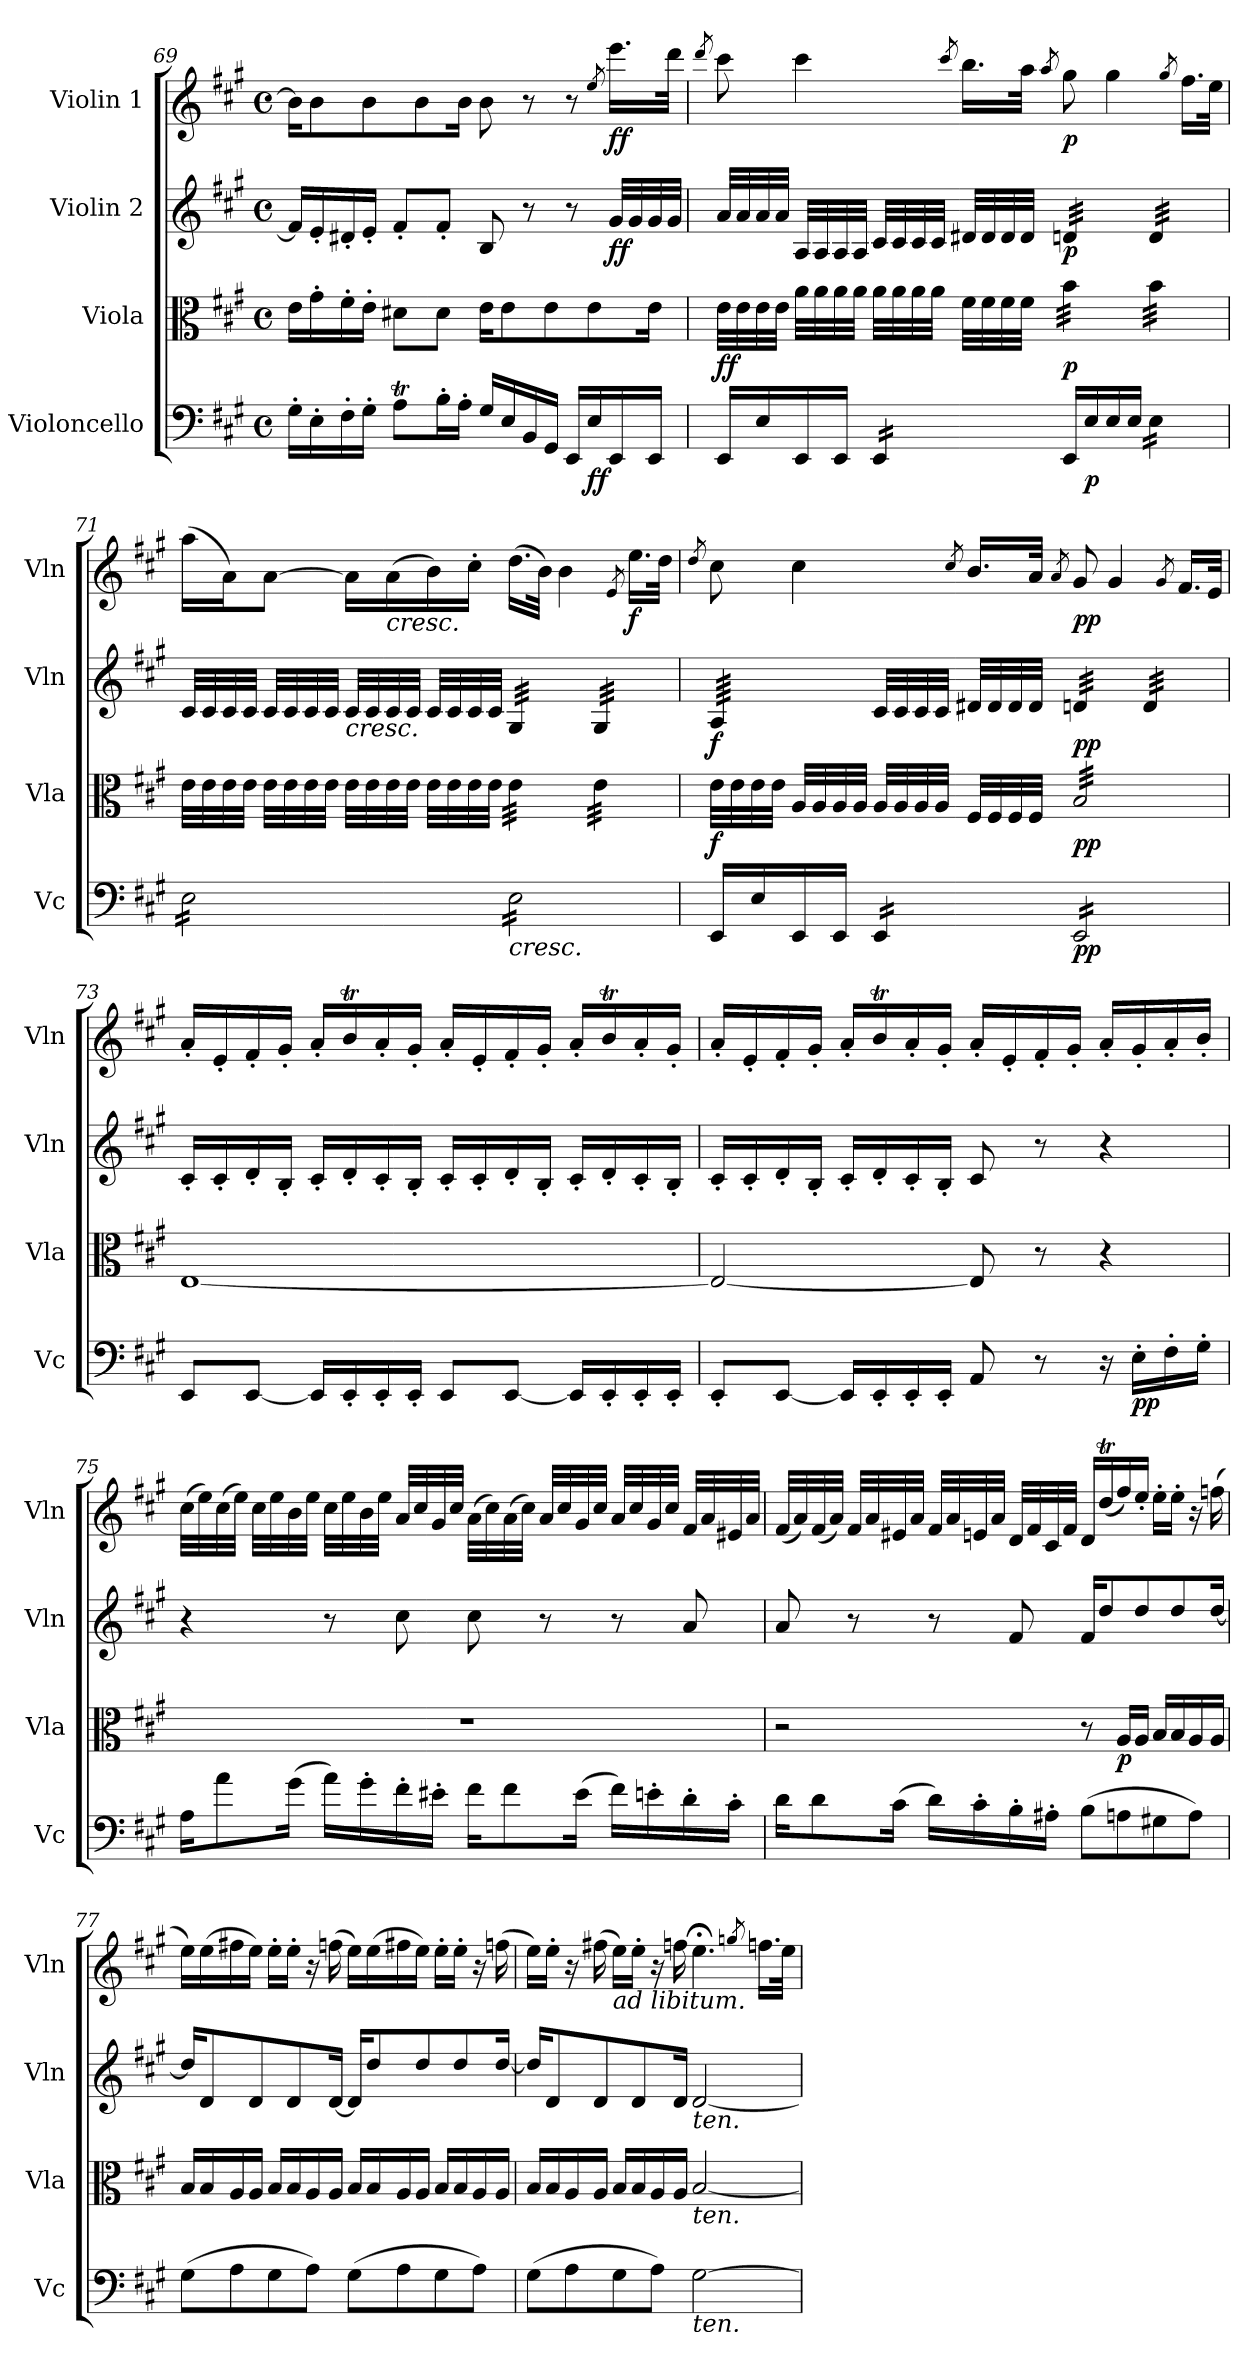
**kern	**dynam	**kern	**dynam	**kern	**dynam	**kern	**dynam
*part4	*part4	*part3	*part3	*part2	*part2	*part1	*part1
*staff4	*staff4	*staff3	*staff3	*staff2	*staff2	*staff1	*staff1
*I"Violoncello	*	*I"Viola	*	*I"Violin 2	*	*I"Violin 1	*
*I'Vc	*	*I'Vla	*	*I'Vln	*	*I'Vln	*
*clefF4	*	*clefC3	*	*clefG2	*	*clefG2	*
*k[f#c#g#]	*	*k[f#c#g#]	*	*k[f#c#g#]	*	*k[f#c#g#]	*
*M4/4	*	*M4/4	*	*M4/4	*	*M4/4	*
*met(c)	*	*met(c)	*	*met(c)	*	*met(c)	*
=69	=69	=69	=69	=69	=69	=69	=69
16G#'\LL	.	16e\LL	.	16f#/LL]	.	16b\KL]	.
16E'\	.	16g#'\	.	16e'/	.	8b\	.
16F#'\	.	16f#'\	.	16d#X'/	.	.	.
16G#'\JJ	.	16e'\JJ	.	16e'/JJ	.	8b\	.
8AT\L	.	8d#X\L	.	8f#'/L	.	.	.
.	.	.	.	.	.	8b\	.
16B'\L	.	8d#\J	.	8f#'/J	.	.	.
16A'\JJ	.	.	.	.	.	16b\Jk	.
16G#/LL	.	16e\KL	.	8B/	.	8b\	.
16E/	.	8e\	.	.	.	.	.
16BB/	.	.	.	8r	.	8r	.
16GG#/JJ	.	8e\	.	.	.	.	.
16EE/LL	.	.	.	8r	.	8r	.
!	!LO:DY:b	!	!	!	!	!	!
16E/	ff	8e\	.	.	.	.	.
.	.	.	.	.	.	8qee/	.
!	!	!	!	!	!LO:DY:b	!	!LO:DY:b
16EE/	.	.	.	32g#/LLL	ff	16.eee\LL	ff
.	.	.	.	32g#/	.	.	.
16EE/JJ	.	16e\Jk	.	32g#/	.	.	.
.	.	.	.	32g#/JJJ	.	32ddd\JJk	.
=70	=70	=70	=70	=70	=70	=70	=70
.	.	.	.	.	.	8qddd/	.
!	!	!	!LO:DY:b	!	!	!	!
16EE/LL	.	32e\LLL	ff	32a/LLL	.	8ccc#\	.
.	.	32e\	.	32a/	.	.	.
16E/	.	32e\	.	32a/	.	.	.
.	.	32e\JJJ	.	32a/JJJ	.	.	.
16EE/	.	32a\LLL	.	32A/LLL	.	4ccc#\	.
.	.	32a\	.	32A/	.	.	.
16EE/JJ	.	32a\	.	32A/	.	.	.
.	.	32a\JJJ	.	32A/JJJ	.	.	.
*tremolo	*	*	*	*	*	*	*
16EE/LL	.	32a\LLL	.	32c#/LLL	.	.	.
.	.	32a\	.	32c#/	.	.	.
16EE/	.	32a\	.	32c#/	.	.	.
.	.	32a\JJJ	.	32c#/JJJ	.	.	.
.	.	.	.	.	.	8qccc#/	.
16EE/	.	32f#\LLL	.	32d#X/LLL	.	16.bb\LL	.
.	.	32f#\	.	32d#/	.	.	.
16EE/JJ	.	32f#\	.	32d#/	.	.	.
*Xtremolo	*	*	*	*	*	*	*
.	.	32f#\JJJ	.	32d#/JJJ	.	32aa\JJk	.
.	.	.	.	.	.	8qaa/	.
!	!	!	!LO:DY:b	!	!LO:DY:b	!	!LO:DY:b
*	*	*tremolo	*	*	*	*	*
*	*	*	*	*tremolo	*	*	*
16EE/LL	.	32b\LLL	p	32dn/LLL	p	8gg#\	p
.	.	32b\	.	32dn/	.	.	.
!	!LO:DY:b	!	!	!	!	!	!
16E/	p	32b\	.	32dn/	.	.	.
.	.	32b\	.	32dn/	.	.	.
16E/	.	32b\	.	32dn/	.	4gg#\	.
.	.	32b\	.	32dn/	.	.	.
16E/JJ	.	32b\	.	32dn/	.	.	.
.	.	32b\JJJ	.	32dn/JJJ	.	.	.
*tremolo	*	*	*	*	*	*	*
16E\LL	.	32b\LLL	.	32d/LLL	.	.	.
.	.	32b\	.	32d/	.	.	.
16E\	.	32b\	.	32d/	.	.	.
.	.	32b\	.	32d/	.	.	.
.	.	.	.	.	.	8qgg#/	.
16E\	.	32b\	.	32d/	.	16.ff#\LL	.
.	.	32b\	.	32d/	.	.	.
16E\JJ	.	32b\	.	32d/	.	.	.
.	.	32b\JJJ	.	32d/JJJ	.	32ee\JJk	.
*	*	*	*	*Xtremolo	*	*	*
*	*	*Xtremolo	*	*	*	*	*
!!LO:LB:g=z
=71	=71	=71	=71	=71	=71	=71	=71
16E\LL	.	32e\LLL	.	32c#/LLL	.	(>16aa\LL	.
.	.	32e\	.	32c#/	.	.	.
16E\	.	32e\	.	32c#/	.	16a\J)	.
.	.	32e\JJJ	.	32c#/JJJ	.	.	.
16E\	.	32e\LLL	.	32c#/LLL	.	[8a\J	.
.	.	32e\	.	32c#/	.	.	.
16E\	.	32e\	.	32c#/	.	.	.
.	.	32e\JJJ	.	32c#/JJJ	.	.	.
!	!	!	!	!LO:TX:b:i:t=cresc.	!	!	!
16E\	.	32e\LLL	.	32c#/LLL	.	16a\LL]	.
.	.	32e\	.	32c#/	.	.	.
!	!	!	!	!	!	!LO:TX:b:i:t=cresc.	!
16E\	.	32e\	.	32c#/	.	(>16a\	.
.	.	32e\JJJ	.	32c#/JJJ	.	.	.
16E\	.	32e\LLL	.	32c#/LLL	.	16b\)	.
.	.	32e\	.	32c#/	.	.	.
16E\JJ	.	32e\	.	32c#/	.	16cc#'\JJ	.
.	.	32e\JJJ	.	32c#/JJJ	.	.	.
!	!	!	!	!LO:TX:b:i:t=cresc.	!	!	!
!	!	!LO:TX:b:i:t=cresc.	!	!	!	!	!
!LO:TX:b:i:t=cresc.	!	!	!	!	!	!	!
*	*	*tremolo	*	*	*	*	*
*	*	*	*	*tremolo	*	*	*
16E\LL	.	32e\LLL	.	32G#/LLL	.	(>16.dd\LL	.
.	.	32e\	.	32G#/	.	.	.
16E\	.	32e\	.	32G#/	.	.	.
.	.	32e\	.	32G#/	.	32b\JJk)	.
16E\	.	32e\	.	32G#/	.	4b\	.
.	.	32e\	.	32G#/	.	.	.
16E\	.	32e\	.	32G#/	.	.	.
.	.	32e\JJJ	.	32G#/JJJ	.	.	.
16E\	.	32e\LLL	.	32G#/LLL	.	.	.
.	.	32e\	.	32G#/	.	.	.
16E\	.	32e\	.	32G#/	.	.	.
.	.	32e\	.	32G#/	.	.	.
.	.	.	.	.	.	8qe/	.
!	!	!	!	!	!	!	!LO:DY:b
16E\	.	32e\	.	32G#/	.	16.ee\LL	f
.	.	32e\	.	32G#/	.	.	.
16E\JJ	.	32e\	.	32G#/	.	.	.
*Xtremolo	*	*	*	*	*	*	*
.	.	32e\JJJ	.	32G#/JJJ	.	32dd\JJk	.
*	*	*Xtremolo	*	*	*	*	*
=72	=72	=72	=72	=72	=72	=72	=72
.	.	.	.	.	.	8qdd/	.
!	!	!	!LO:DY:b	!	!LO:DY:b	!	!
16EE/LL	.	32e\LLL	f	64A/LLLL	f	8cc#\	.
.	.	.	.	64A/	.	.	.
.	.	32e\	.	64A/	.	.	.
.	.	.	.	64A/	.	.	.
16E/	.	32e\	.	64A/	.	.	.
.	.	.	.	64A/	.	.	.
.	.	32e\JJJ	.	64A/	.	.	.
.	.	.	.	64A/	.	.	.
16EE/	.	32A/LLL	.	64A/	.	4cc#\	.
.	.	.	.	64A/	.	.	.
.	.	32A/	.	64A/	.	.	.
.	.	.	.	64A/	.	.	.
16EE/JJ	.	32A/	.	64A/	.	.	.
.	.	.	.	64A/	.	.	.
.	.	32A/JJJ	.	64A/	.	.	.
.	.	.	.	64A/JJJJ	.	.	.
*	*	*	*	*Xtremolo	*	*	*
*tremolo	*	*	*	*	*	*	*
16EE/LL	.	32A/LLL	.	32c#/LLL	.	.	.
.	.	32A/	.	32c#/	.	.	.
16EE/	.	32A/	.	32c#/	.	.	.
.	.	32A/JJJ	.	32c#/JJJ	.	.	.
.	.	.	.	.	.	8qcc#/	.
16EE/	.	32F#/LLL	.	32d#X/LLL	.	16.b/LL	.
.	.	32F#/	.	32d#/	.	.	.
16EE/JJ	.	32F#/	.	32d#/	.	.	.
.	.	32F#/JJJ	.	32d#/JJJ	.	32a/JJk	.
.	.	.	.	.	.	8qa/	.
!	!LO:DY:b	!	!LO:DY:b	!	!LO:DY:b	!	!LO:DY:b
*	*	*tremolo	*	*	*	*	*
*	*	*	*	*tremolo	*	*	*
16EE/LL	pp	32B/LLL	pp	32dn/LLL	pp	8g#/	pp
.	.	32B/	.	32dn/	.	.	.
16EE/	.	32B/	.	32dn/	.	.	.
.	.	32B/	.	32dn/	.	.	.
16EE/	.	32B/	.	32dn/	.	4g#/	.
.	.	32B/	.	32dn/	.	.	.
16EE/	.	32B/	.	32dn/	.	.	.
.	.	32B/	.	32dn/JJJ	.	.	.
16EE/	.	32B/	.	32d/LLL	.	.	.
.	.	32B/	.	32d/	.	.	.
16EE/	.	32B/	.	32d/	.	.	.
.	.	32B/	.	32d/	.	.	.
.	.	.	.	.	.	8qg#/	.
16EE/	.	32B/	.	32d/	.	16.f#/LL	.
.	.	32B/	.	32d/	.	.	.
16EE/JJ	.	32B/	.	32d/	.	.	.
*Xtremolo	*	*	*	*	*	*	*
.	.	32B/JJJ	.	32d/JJJ	.	32e/JJk	.
*	*	*	*	*Xtremolo	*	*	*
*	*	*Xtremolo	*	*	*	*	*
=73	=73	=73	=73	=73	=73	=73	=73
8EE/L	.	[1E	.	16c#'/LL	.	16a'/LL	.
.	.	.	.	16c#'/	.	16e'/	.
[8EE/J	.	.	.	16d'/	.	16f#'/	.
.	.	.	.	16B'/JJ	.	16g#'/JJ	.
16EE/LL]	.	.	.	16c#'/LL	.	16a'/LL	.
16EE'/	.	.	.	16d'/	.	16bT/	.
16EE'/	.	.	.	16c#'/	.	16a'/	.
16EE'/JJ	.	.	.	16B'/JJ	.	16g#'/JJ	.
8EE/L	.	.	.	16c#'/LL	.	16a'/LL	.
.	.	.	.	16c#'/	.	16e'/	.
[8EE/J	.	.	.	16d'/	.	16f#'/	.
.	.	.	.	16B'/JJ	.	16g#'/JJ	.
16EE/LL]	.	.	.	16c#'/LL	.	16a'/LL	.
16EE'/	.	.	.	16d'/	.	16bT/	.
16EE'/	.	.	.	16c#'/	.	16a'/	.
16EE'/JJ	.	.	.	16B'/JJ	.	16g#'/JJ	.
!!LO:LB:g=z
=74	=74	=74	=74	=74	=74	=74	=74
8EE'/L	.	2E/_	.	16c#'/LL	.	16a'/LL	.
.	.	.	.	16c#'/	.	16e'/	.
[8EE/J	.	.	.	16d'/	.	16f#'/	.
.	.	.	.	16B'/JJ	.	16g#'/JJ	.
16EE/LL]	.	.	.	16c#'/LL	.	16a'/LL	.
16EE'/	.	.	.	16d'/	.	16bT/	.
16EE'/	.	.	.	16c#'/	.	16a'/	.
16EE'/JJ	.	.	.	16B'/JJ	.	16g#'/JJ	.
8AA/	.	8E/]	.	8c#/	.	16a'/LL	.
.	.	.	.	.	.	16e'/	.
8r	.	8r	.	8r	.	16f#'/	.
.	.	.	.	.	.	16g#'/JJ	.
16r	.	4r	.	4r	.	16a'/LL	.
!	!LO:DY:b	!	!	!	!	!	!
16E'\LL	pp	.	.	.	.	16g#'/	.
16F#'\	.	.	.	.	.	16a'/	.
16G#'\JJ	.	.	.	.	.	16b'/JJ	.
=75	=75	=75	=75	=75	=75	=75	=75
16A\KL	.	1r	.	4r	.	(>32cc#\LLL	.
.	.	.	.	.	.	32ee\)	.
8a\	.	.	.	.	.	(>32cc#\	.
.	.	.	.	.	.	32ee\JJJ)	.
.	.	.	.	.	.	32cc#\LLL	.
.	.	.	.	.	.	32ee\	.
(>16g#\Jk	.	.	.	.	.	32b\	.
.	.	.	.	.	.	32ee\JJJ	.
16a\LL)	.	.	.	8r	.	32cc#\LLL	.
.	.	.	.	.	.	32ee\	.
16g#'\	.	.	.	.	.	32b\	.
.	.	.	.	.	.	32ee\JJJ	.
16f#'\	.	.	.	8cc#\	.	32a/LLL	.
.	.	.	.	.	.	32cc#/	.
16e#X'\JJ	.	.	.	.	.	32g#/	.
.	.	.	.	.	.	32cc#/JJJ	.
16f#\KL	.	.	.	8cc#\	.	(>32a\LLL	.
.	.	.	.	.	.	32cc#\)	.
8f#\	.	.	.	.	.	(>32a\	.
.	.	.	.	.	.	32cc#\JJJ)	.
.	.	.	.	8r	.	32a/LLL	.
.	.	.	.	.	.	32cc#/	.
(>16e#\Jk	.	.	.	.	.	32g#/	.
.	.	.	.	.	.	32cc#/JJJ	.
16f#\LL)	.	.	.	8r	.	32a/LLL	.
.	.	.	.	.	.	32cc#/	.
16en'\	.	.	.	.	.	32g#/	.
.	.	.	.	.	.	32cc#/JJJ	.
16d'\	.	.	.	8a/	.	32f#/LLL	.
.	.	.	.	.	.	32a/	.
16c#'\JJ	.	.	.	.	.	32e#X/	.
.	.	.	.	.	.	32a/JJJ	.
=76	=76	=76	=76	=76	=76	=76	=76
16d\KL	.	2r	.	8a/	.	(<32f#/LLL	.
.	.	.	.	.	.	32a/)	.
8d\	.	.	.	.	.	(<32f#/	.
.	.	.	.	.	.	32a/JJJ)	.
.	.	.	.	8r	.	32f#/LLL	.
.	.	.	.	.	.	32a/	.
(>16c#\Jk	.	.	.	.	.	32e#X/	.
.	.	.	.	.	.	32a/JJJ	.
16d\LL)	.	.	.	8r	.	32f#/LLL	.
.	.	.	.	.	.	32a/	.
16c#'\	.	.	.	.	.	32en/	.
.	.	.	.	.	.	32a/JJJ	.
16B'\	.	.	.	8f#/	.	32d/LLL	.
.	.	.	.	.	.	32f#/	.
16A#X'\JJ	.	.	.	.	.	32c#/	.
.	.	.	.	.	.	32f#/JJJ	.
(>8B\L	.	8r	.	16f#/KL	.	16d/LL	.
.	.	.	.	8dd/	.	(<16ddT/	.
!	!	!	!LO:DY:b	!	!	!	!
8An\	.	16A/LL	p	.	.	16ff#/)	.
.	.	16A/JJ	.	8dd/	.	16ee'/JJ	.
8G#X\	.	16B/LL	.	.	.	16ee'\LL	.
.	.	16B/	.	8dd/	.	16ee'\JJ	.
8A\J)	.	16A/	.	.	.	16r	.
.	.	16A/JJ	.	[16dd/Jk	.	(>16ffn\	.
!!LO:LB:g=z
=77	=77	=77	=77	=77	=77	=77	=77
(>8G#\L	.	16B/LL	.	16dd/KL]	.	16ee\LL)	.
.	.	16B/	.	8d/	.	(>16ee\	.
8A\	.	16A/	.	.	.	16ff#X\	.
.	.	16A/JJ	.	8d/	.	16ee\JJ)	.
8G#\	.	16B/LL	.	.	.	16ee'\LL	.
.	.	16B/	.	8d/	.	16ee'\JJ	.
8A\J)	.	16A/	.	.	.	16r	.
.	.	16A/JJ	.	[16d/Jk	.	(>16ffn\	.
(>8G#\L	.	16B/LL	.	16d/KL]	.	16ee\LL)	.
.	.	16B/	.	8dd/	.	(>16ee\	.
8A\	.	16A/	.	.	.	16ff#X\	.
.	.	16A/JJ	.	8dd/	.	16ee\JJ)	.
8G#\	.	16B/LL	.	.	.	16ee'\LL	.
.	.	16B/	.	8dd/	.	16ee'\JJ	.
8A\J)	.	16A/	.	.	.	16r	.
.	.	16A/JJ	.	[16dd/Jk	.	(>16ffn\	.
=78	=78	=78	=78	=78	=78	=78	=78
(>8G#\L	.	16B/LL	.	16dd/KL]	.	16ee\LL)	.
.	.	16B/	.	8d/	.	16ee'\JJ	.
8A\	.	16A/	.	.	.	16r	.
.	.	16A/JJ	.	8d/	.	(>16ff#X\	.
!	!	!	!	!	!	!LO:TX:b:i:t=ad libitum.	!
8G#\	.	16B/LL	.	.	.	16ee\LL)	.
.	.	16B/	.	8d/	.	16ee'\JJ	.
8A\J)	.	16A/	.	.	.	16r	.
.	.	16A/JJ	.	16d/Jk	.	16ffn\	.
!	!	!	!	!LO:TX:b:i:t=ten.	!	!	!
!	!	!LO:TX:b:i:t=ten.	!	!	!	!	!
!LO:TX:b:i:t=ten.	!	!	!	!	!	!	!
[2G#\	.	[2B/	.	[2d/	.	4.ee;<\	.
.	.	.	.	.	.	8qggn/	.
.	.	.	.	.	.	16.ffn\LL	.
.	.	.	.	.	.	32ee\JJk	.
=	=	=	=	=	=	=	=
*-	*-	*-	*-	*-	*-	*-	*-
